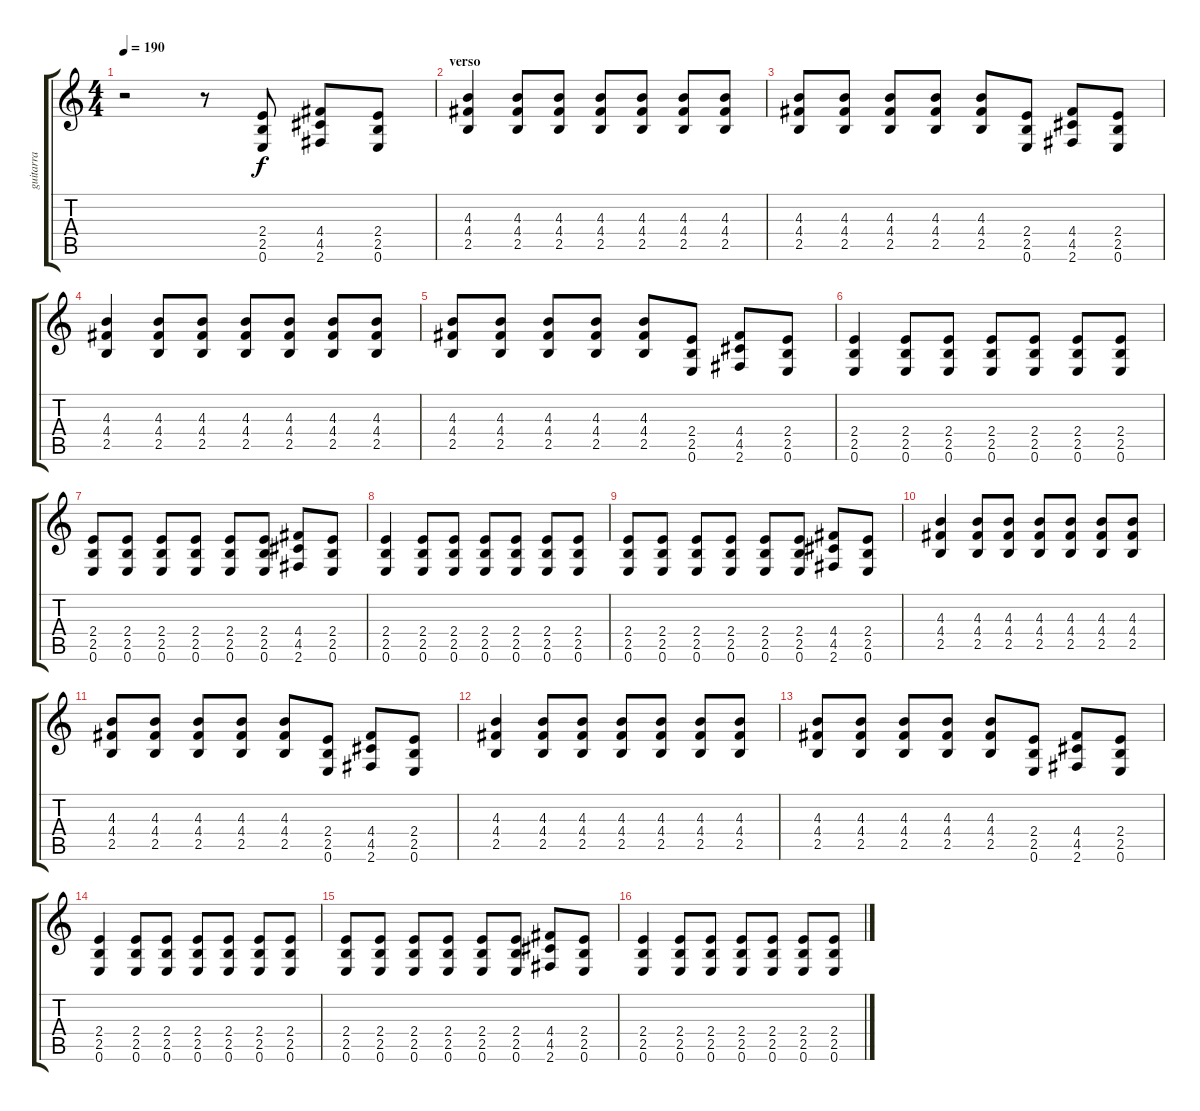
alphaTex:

\track ("guitarra" "guitarra") {instrument overdrivenguitar}
\staff {score tabs}
\tuning (E4 B3 G3 D3 A2 E2) {hide}
\ts (4 4)
\tempo 190
\clef g2
\ks c
r.2{dy f instrument overdrivenguitar} r.8 (2.4 2.5 0.6).8 (4.4 4.5 2.6).8 (2.4 2.5 0.6).8 |
\section ("" "verso")
(4.3 4.4 2.5).4 (4.3 4.4 2.5).8 (4.3 4.4 2.5).8 (4.3 4.4 2.5).8 (4.3 4.4 2.5).8 (4.3 4.4 2.5).8 (4.3 4.4 2.5).8 |
(4.3 4.4 2.5).8 (4.3 4.4 2.5).8 (4.3 4.4 2.5).8 (4.3 4.4 2.5).8 (4.3 4.4 2.5).8 (2.4 2.5 0.6).8 (4.4 4.5 2.6).8 (2.4 2.5 0.6).8 |
(4.3 4.4 2.5).4 (4.3 4.4 2.5).8 (4.3 4.4 2.5).8 (4.3 4.4 2.5).8 (4.3 4.4 2.5).8 (4.3 4.4 2.5).8 (4.3 4.4 2.5).8 |
(4.3 4.4 2.5).8 (4.3 4.4 2.5).8 (4.3 4.4 2.5).8 (4.3 4.4 2.5).8 (4.3 4.4 2.5).8 (2.4 2.5 0.6).8 (4.4 4.5 2.6).8 (2.4 2.5 0.6).8 |
(2.4 2.5 0.6).4 (2.4 2.5 0.6).8 (2.4 2.5 0.6).8 (2.4 2.5 0.6).8 (2.4 2.5 0.6).8 (2.4 2.5 0.6).8 (2.4 2.5 0.6).8 |
(2.4 2.5 0.6).8 (2.4 2.5 0.6).8 (2.4 2.5 0.6).8 (2.4 2.5 0.6).8 (2.4 2.5 0.6).8 (2.4 2.5 0.6).8 (4.4 4.5 2.6).8 (2.4 2.5 0.6).8 |
(2.4 2.5 0.6).4 (2.4 2.5 0.6).8 (2.4 2.5 0.6).8 (2.4 2.5 0.6).8 (2.4 2.5 0.6).8 (2.4 2.5 0.6).8 (2.4 2.5 0.6).8 |
(2.4 2.5 0.6).8 (2.4 2.5 0.6).8 (2.4 2.5 0.6).8 (2.4 2.5 0.6).8 (2.4 2.5 0.6).8 (2.4 2.5 0.6).8 (4.4 4.5 2.6).8 (2.4 2.5 0.6).8 |
(4.3 4.4 2.5).4 (4.3 4.4 2.5).8 (4.3 4.4 2.5).8 (4.3 4.4 2.5).8 (4.3 4.4 2.5).8 (4.3 4.4 2.5).8 (4.3 4.4 2.5).8 |
(4.3 4.4 2.5).8 (4.3 4.4 2.5).8 (4.3 4.4 2.5).8 (4.3 4.4 2.5).8 (4.3 4.4 2.5).8 (2.4 2.5 0.6).8 (4.4 4.5 2.6).8 (2.4 2.5 0.6).8 |
(4.3 4.4 2.5).4 (4.3 4.4 2.5).8 (4.3 4.4 2.5).8 (4.3 4.4 2.5).8 (4.3 4.4 2.5).8 (4.3 4.4 2.5).8 (4.3 4.4 2.5).8 |
(4.3 4.4 2.5).8 (4.3 4.4 2.5).8 (4.3 4.4 2.5).8 (4.3 4.4 2.5).8 (4.3 4.4 2.5).8 (2.4 2.5 0.6).8 (4.4 4.5 2.6).8 (2.4 2.5 0.6).8 |
(2.4 2.5 0.6).4 (2.4 2.5 0.6).8 (2.4 2.5 0.6).8 (2.4 2.5 0.6).8 (2.4 2.5 0.6).8 (2.4 2.5 0.6).8 (2.4 2.5 0.6).8 |
(2.4 2.5 0.6).8 (2.4 2.5 0.6).8 (2.4 2.5 0.6).8 (2.4 2.5 0.6).8 (2.4 2.5 0.6).8 (2.4 2.5 0.6).8 (4.4 4.5 2.6).8 (2.4 2.5 0.6).8 |
(2.4 2.5 0.6).4 (2.4 2.5 0.6).8 (2.4 2.5 0.6).8 (2.4 2.5 0.6).8 (2.4 2.5 0.6).8 (2.4 2.5 0.6).8 (2.4 2.5 0.6).8
